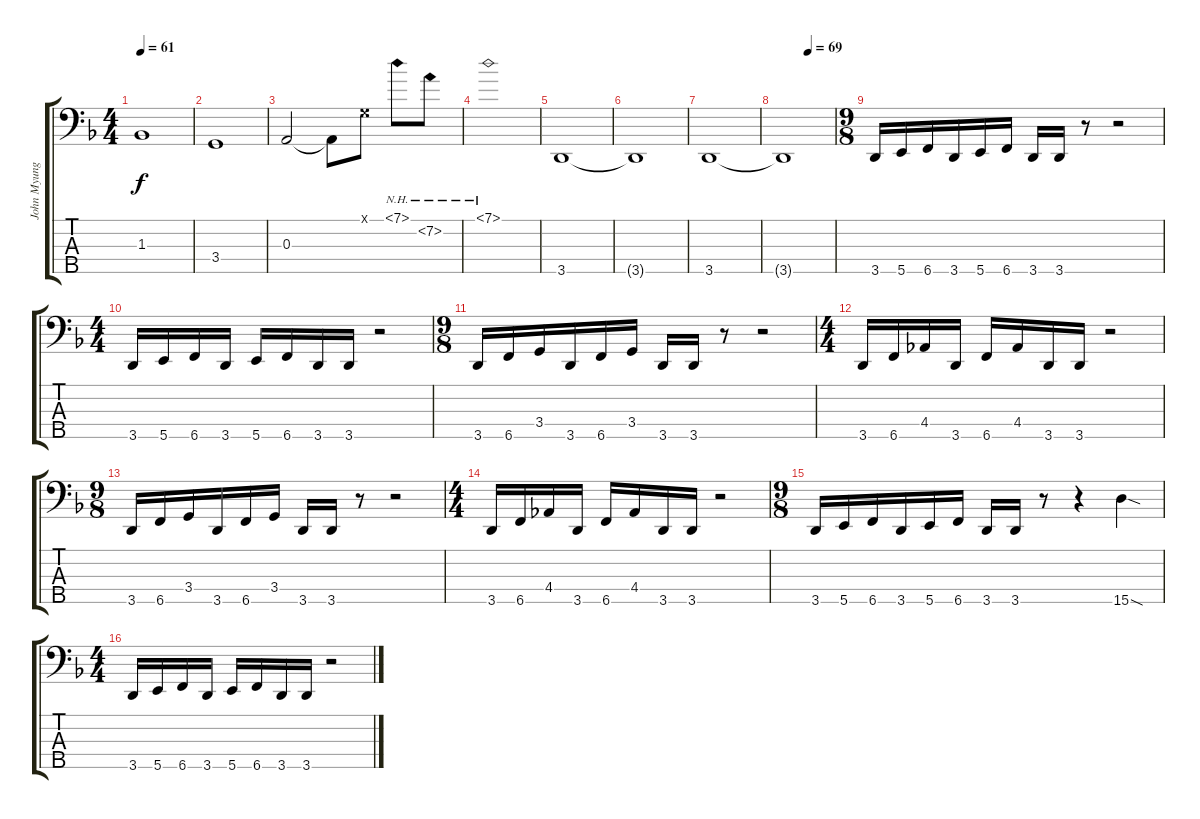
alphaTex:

\track ("John Myung - Bass" "John Myung") {instrument electricbassfinger}
\staff {score tabs}
\tuning (G2 D2 A1 E1 B0) {hide}
\ts (4 4)
\tempo 61
\clef f4
\ks dminor
1.3.1{dy f} |
3.4.1 |
0.3.2 0.3{t}.8 0.1{x}.8 7.1{nh}.8 7.2{nh}.8 |
7.1{nh}.1 |
3.5.1 |
3.5{t}.1 |
3.5.1 |
\tempo (69 0.5)
3.5{t}.1 |
\ts (9 8)
3.5.16 5.5.16 6.5.16 3.5.16 5.5.16 6.5.16 3.5.16 3.5.16 r.8 r.2 |
\ts (4 4)
3.5.16 5.5.16 6.5.16 3.5.16 5.5.16 6.5.16 3.5.16 3.5.16 r.2 |
\ts (9 8)
3.5.16 6.5.16 3.4.16 3.5.16 6.5.16 3.4.16 3.5.16 3.5.16 r.8 r.2 |
\ts (4 4)
3.5.16 6.5.16 4.4.16 3.5.16 6.5.16 4.4.16 3.5.16 3.5.16 r.2 |
\ts (9 8)
3.5.16 6.5.16 3.4.16 3.5.16 6.5.16 3.4.16 3.5.16 3.5.16 r.8 r.2 |
\ts (4 4)
3.5.16 6.5.16 4.4.16 3.5.16 6.5.16 4.4.16 3.5.16 3.5.16 r.2 |
\ts (9 8)
3.5.16 5.5.16 6.5.16 3.5.16 5.5.16 6.5.16 3.5.16 3.5.16 r.8 r.4 15.5{sod}.4 |
\ts (4 4)
3.5.16 5.5.16 6.5.16 3.5.16 5.5.16 6.5.16 3.5.16 3.5.16 r.2
